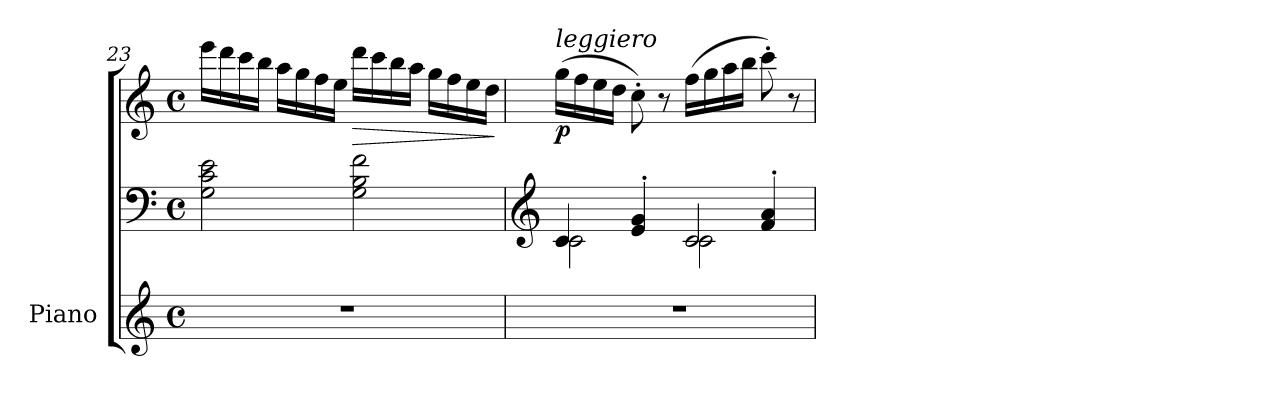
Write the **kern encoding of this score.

**kern	**kern	**kern	**dynam
*part1	*part1	*part1	*part1
*staff3	*staff2	*staff1	*staff1/2/3
*I"Piano	*	*	*
*I'Pno	*	*	*
*clefG2	*clefF4	*clefG2	*
*k[]	*k[]	*k[]	*
*M4/4	*M4/4	*M4/4	*
*met(c)	*met(c)	*met(c)	*
=23	=23	=23	=23
1r	2G\ 2c\ 2e\	16eee\LL	.
.	.	16ddd\	.
.	.	16ccc\	.
.	.	16bb\JJ	.
.	.	16aa\LL	.
.	.	16gg\	.
.	.	16ff\	.
.	.	16ee\JJ	.
!	!	!	!LO:HP:b
.	2G\ 2B\ 2f\	16ddd\LL	>
.	.	16ccc\	.
.	.	16bb\	.
.	.	16aa\JJ	.
.	.	16gg\LL	.
.	.	16ff\	.
.	.	16ee\	.
.	.	16dd\JJ	.
.	.	.	]
=24	=24	=24	=24
*	*clefG2	*	*
!	!	!LO:TX:i:t=leggiero	!
!	!LO:N:head=open	!	!LO:DY:b
*	*^	*	*
1r	4c/	2c\	(>16gg\LL	p
.	.	.	16ff\	.
.	.	.	16ee\	.
.	.	.	16dd\JJ	.
.	4e/'< 4g/'<	.	8cc'\)	.
.	.	.	8r	.
!	!LO:N:head=open	!	!	!
.	4c/	2c\	(>16ff\LL	.
.	.	.	16gg\	.
.	.	.	16aa\	.
.	.	.	16bb\JJ	.
.	4f/'< 4a/'<	.	8ccc'\)	.
.	.	.	8r	.
*	*v	*v	*	*
=	=	=	=
*-	*-	*-	*-
